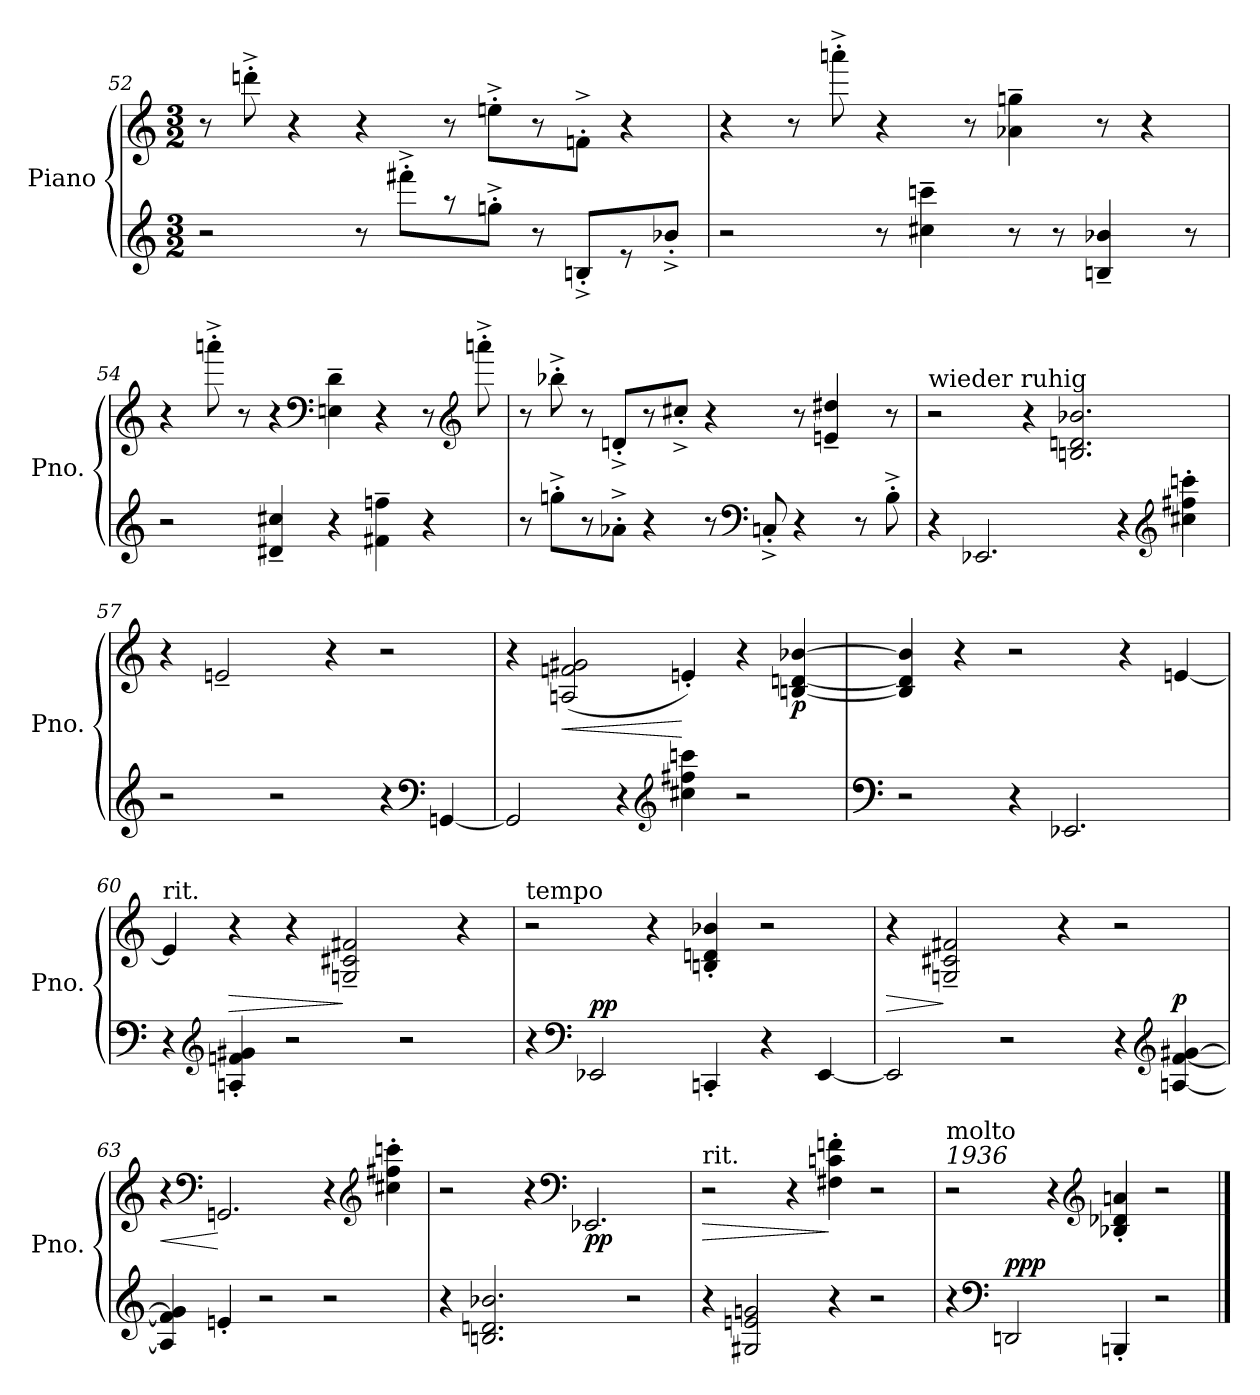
**kern	**kern	**dynam
*part1	*part1	*part1
*staff2	*staff1	*staff1/2
*I"Piano	*	*
*I'Pno.	*	*
!!LO:LB:g=z
*clefG2	*clefG2	*
*k[]	*k[]	*
*M3/2	*M3/2	*
=52	=52	=52
2r	8r	.
.	8dddn'^\	.
.	4r	.
8r	4r	.
8fff#X'^\L	.	.
8r	8r	.
8ggn'^\J	8een'^\L	.
8r	8r	.
8Bn'^/L	8fn'^\J	.
8r	4r	.
8b-X'^/J	.	.
=53	=53	=53
2r	4r	.
!	!	!LO:DY:b
.	8r	other-dynamics
.	8aaan'^\	.
8r	4r	.
4cc#X\~ 4cccn\~	.	.
.	8r	.
8r	4a-X\~ 4ggn\~	.
8r	.	.
4Bn/~ 4b-X/~	8r	.
.	4r	.
8r	.	.
=54	=54	=54
2r	4r	.
.	8aaan'^\	.
.	8r	.
4d#X/~ 4cc#X/~	4r	.
*	*clefF4	*
4r	4En\~ 4d\~	.
4f#X\~ 4ffn\~	4r	.
4r	8r	.
*	*clefG2	*
.	8aaan'^\	.
!!LO:LB:g=z
=55	=55	=55
8r	8r	.
8ggn'^\L	8bb-X'^\	.
8r	8r	.
8a-X'^\J	8dn'^/L	.
4r	8r	.
.	8cc#X'^/J	.
8r	4r	.
*clefF4	*	*
8Cn'^/	.	.
4r	8r	.
.	4en/~ 4dd#X/~	.
8r	.	.
8B'^\	8r	.
=56	=56	=56
!	!LO:TX:a:t=wieder ruhig	!
!	!	!LO:DY:b
4r	2r	other-dynamics
2.EE-X/	.	.
.	4r	.
.	2.Bn/ 2.dn/ 2.b-X/	.
4r	.	.
*clefG2	*	*
4cc#X\' 4ff#X\' 4cccn\'	.	.
=57	=57	=57
2r	4r	.
.	2en~/	.
2r	.	.
.	4r	.
4r	2r	.
*clefF4	*	*
[4GGn/	.	.
!!LO:PB:g=z
=58	=58	=58
2GG/]	4r	.
!	!	!LO:HP:b
.	(>2An/ 2fn/ 2g#X/	<
4r	.	.
*clefG2	*	*
4cc#X\ 4ff#X\ 4cccn\	4en'/)	[
2r	4r	.
!	!	!LO:DY:b
.	[4Bn/ [4dn/ [4b-X/	p
=59	=59	=59
*clefF4	*	*
2r	4Bn/] 4dn/] 4b-/]	.
.	4r	.
4r	2r	.
2.EE-X/	.	.
.	4r	.
.	[4en/	.
=60	=60	=60
!	!LO:TX:a:t=rit.	!
4r	4e/]	.
*clefG2	*	*
!	!	!LO:HP:b
4An/' 4fn/' 4g#X/'	4r	>
2r	4r	.
.	2Gn/~ 2c#X/~ 2f#X/~	]
2r	.	.
.	4r	.
=61	=61	=61
!	!LO:TX:a:t=tempo	!
4r	2r	.
*clefF4	*	*
!	!	!LO:DY:a=2
2EE-X/	.	pp
.	4r	.
4CCn'/	4Bn/' 4dn/' 4b-X/'	.
4r	2r	.
[4EE-/	.	.
!!LO:LB:g=z
=62	=62	=62
!	!	!LO:HP:b
2EE-/]	4r	>
.	2Gn/~ 2c#X/~ 2f#X/~	]
2r	.	.
.	4r	.
4r	2r	.
*clefG2	*	*
!	!	!LO:DY:a=2
[4An/ [4f/ [4g#X/	.	p
=63	=63	=63
!	!	!LO:HP:b
4An/] 4fn/] 4g#/]	4r	<
*	*clefF4	*
4en'/	2.GGn/	[
2r	.	.
2r	4r	.
*	*clefG2	*
.	4cc#X\' 4ff#X\' 4cccn\'	.
=64	=64	=64
4r	2r	.
2.Bn/ 2.dn/ 2.b-X/	.	.
.	4r	.
*	*clefF4	*
!	!	!LO:DY:b
.	2.EE-X/	pp
2r	.	.
=65	=65	=65
!	!LO:TX:a:t=rit.	!
!	!	!LO:HP:b
4r	2r	>
2G#X/ 2en/ 2gn/	.	.
.	4r	.
4r	4F#X\' 4cn\' 4fn\'	]
2r	2r	.
!!LO:LB:g=z
=66	=66	=66
!	!LO:TX:a:i:t=1936	!
!	!LO:TX:a:t=molto	!
4r	2r	.
*clefF4	*	*
!	!	!LO:DY:a=2
2DDn/	.	ppp
.	4r	.
*	*clefG2	*
4BBBn'/	4B-X/' 4d-X/' 4an/'	.
2r	2r	.
==	==	==
*-	*-	*-
